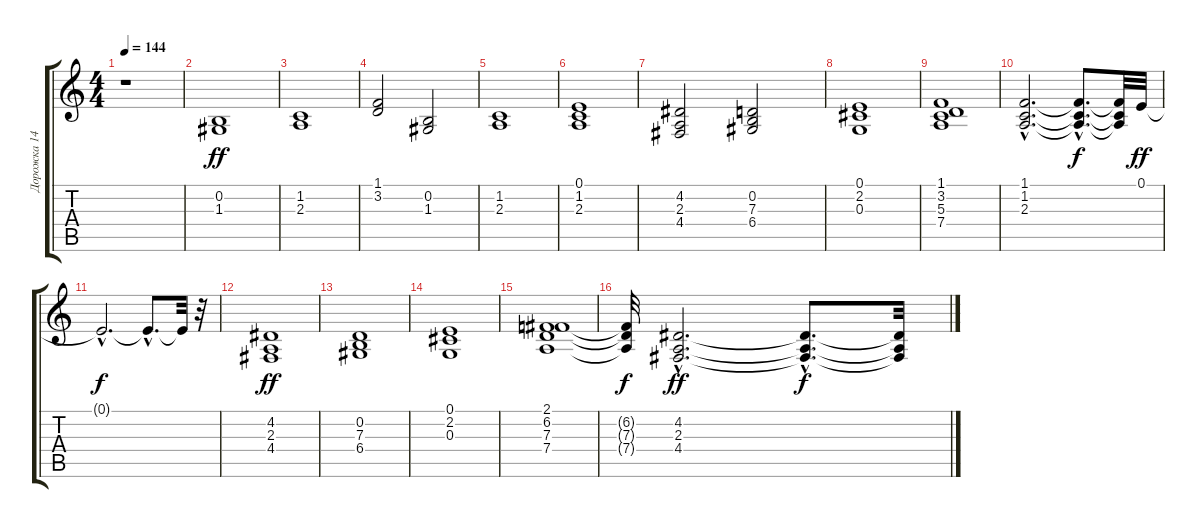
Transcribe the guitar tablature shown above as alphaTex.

\track ("Дорожка 14" "Дорожка 14") {instrument synthstrings2}
\staff {score tabs}
\tuning (E4 B3 G3 D3 A2 E2) {hide}
\ts (4 4)
\tempo 144
\clef g2
\ks c
r.1{dy ff instrument synthstrings2} |
(0.2 1.3).1 |
(1.2 2.3).1 |
(1.1 3.2).2 (0.2 1.3).2 |
(1.2 2.3).1 |
(0.1 1.2 2.3).1 |
(4.2 2.3 4.4).2 (0.2 7.3 6.4).2 |
(0.1 2.2 0.3).1 |
(1.1 3.2 5.3 7.4).1 |
(1.1{hac} 1.2{hac} 2.3{hac}).2{d} (1.1{hac t} 1.2{hac t} 2.3{hac t}).8{d dy f} (1.1{t} 1.2{t} 2.3{t}).32 0.1.32{dy ff} |
0.1{hac t}.2{d dy f} 0.1{hac t}.8{d} 0.1{t}.32 r.32 |
(4.2 2.3 4.4).1{dy ff} |
(0.2 7.3 6.4).1 |
(0.1 2.2 0.3).1 |
(2.1 6.2 7.3 7.4).1 |
(6.2{t} 7.3{t} 7.4{t}).32{dy f} (4.2{hac} 2.3{hac} 4.4{hac}).2{d dy ff} (4.2{hac t} 2.3{hac t} 4.4{hac t}).8{d dy f} (4.2{t} 2.3{t} 4.4{t}).32
